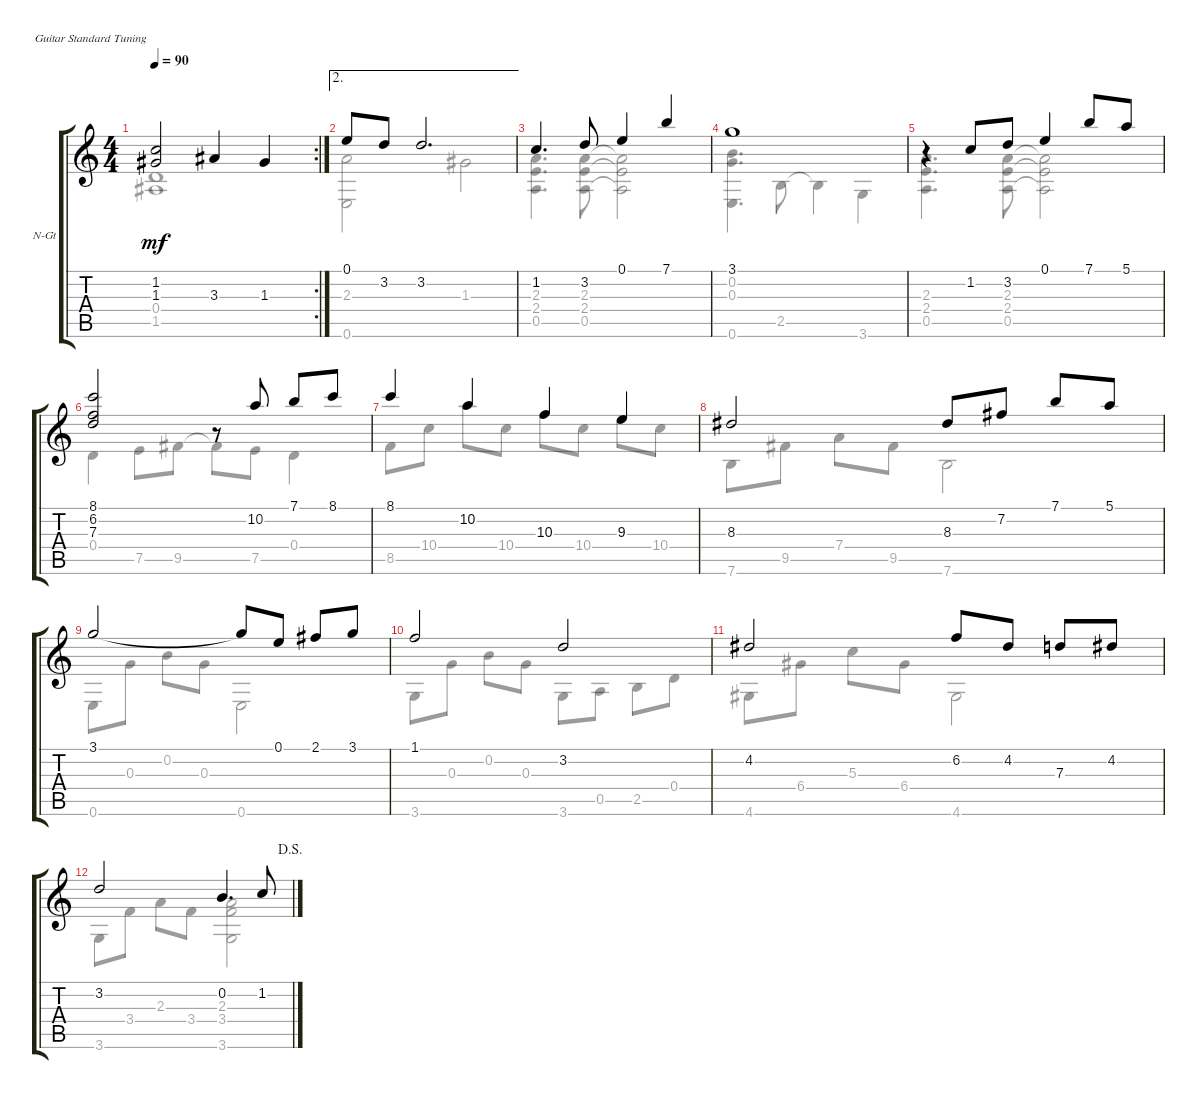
\defaultSystemsLayout 4
\bracketExtendMode groupsimilarinstruments
\firstSystemTrackNameOrientation horizontal
\otherSystemsTrackNameOrientation horizontal
\track ("Nylon Guitar" "N-Gt") {instrument acousticguitarnylon}
\staff {score tabs}
\tuning (E4 B3 G3 D3 A2 E2)
\voice
\rc 2
\ts (4 4)
\tempo 90
\clef g2
\ks c
(1.2 1.3).2{dy mf} 3.3.4 1.3.4 |
\ae 2
0.1.8 3.2.8 3.2.2{d} |
1.2.4{d} 3.2.8 0.1.4 7.1.4 |
3.1.1 |
r.4 1.2.8 3.2.8 0.1.4 7.1.8 5.1.8 |
(8.1 6.2 7.3).2 r.8 10.2.8 7.1.8 8.1.8 |
8.1.4 10.2.4 10.3.4 9.3.4 |
8.3.2 8.3.8 7.2.8 7.1.8 5.1.8 |
3.1.2 3.1{t}.8 0.1.8 2.1.8 3.1.8 |
1.1.2 3.2.2 |
4.2.2 6.2.8 4.2.8 7.3.8 4.2.8 |
\jump dalsegno
3.2.2 0.2.4{d} 1.2.8
\voice
\clef g2
\ottava regular
\simile none
\ks c
(0.4 1.5).1{dy mf} |
(0.6 2.3).2 1.3.2 |
(2.3 2.4 0.5).4{d} (2.3 2.4 0.5).8 (2.3{t} 2.4{t} 0.5{t}).2 |
(0.2 0.3 0.6).4{d} 2.5.8 2.5{t}.4 3.6.4 |
(2.3 2.4 0.5).4{d} (2.3 2.4 0.5).8 (2.3{t} 2.4{t} 0.5{t}).2 |
0.4.4 7.5.8 9.5.8 9.5{t}.8 7.5.8 0.4.4 |
8.5.8 10.4.8 10.2.8 10.4.8 10.3.8 10.4.8 9.3.8 10.4.8 |
7.6.8 9.5.8 7.4.8 9.5.8 7.6.2 |
0.6.8 0.3.8 0.2.8 0.3.8 0.6.2 |
3.6.8 0.3.8 0.2.8 0.3.8 3.6.8 0.5.8 2.5.8 0.4.8 |
4.6.8 6.4.8 5.3.8 6.4.8 4.6.2 |
3.6.8 3.4.8 2.3.8 3.4.8 (2.3 3.4 3.6).2
